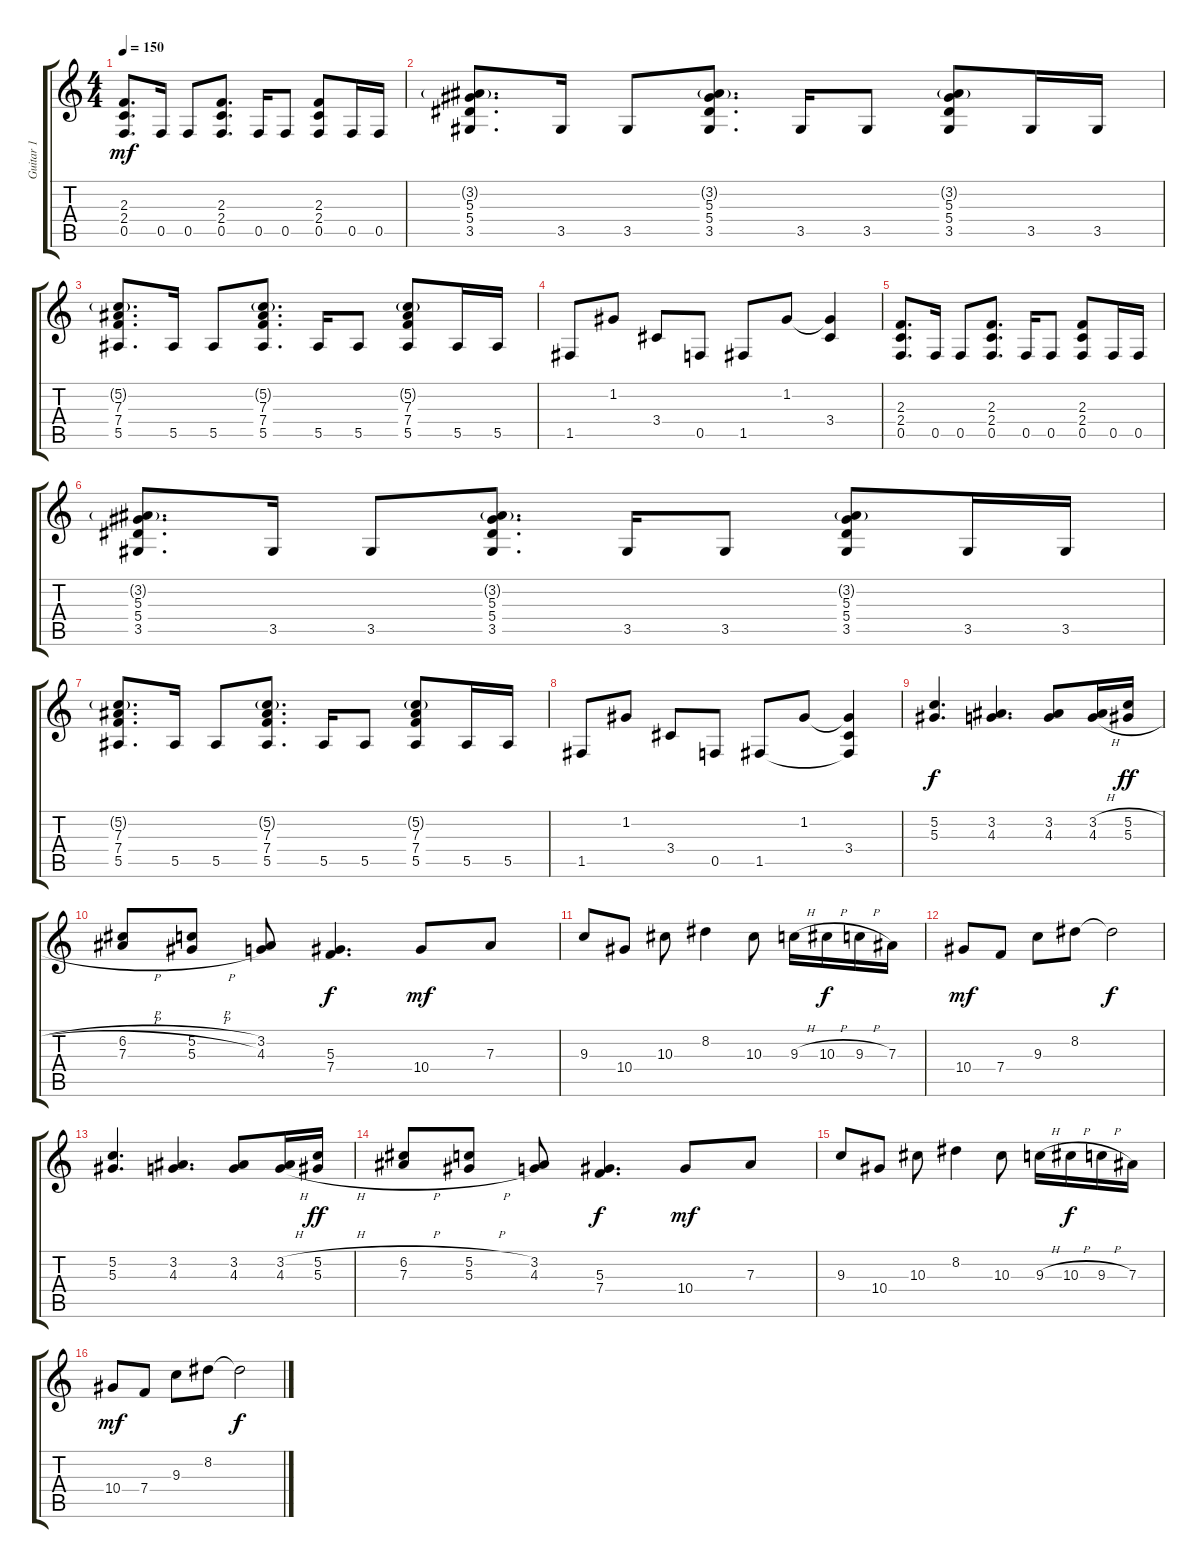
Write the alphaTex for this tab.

\track ("Guitar 1" "Guitar 1") {instrument distortionguitar}
\staff {score tabs}
\tuning (C4 G3 Eb3 Bb2 F2 C2) {hide}
\ts (4 4)
\tempo 150
\clef g2
\ks c
(2.3 2.4 0.5).8{d dy mf} 0.5.16 0.5.8 (2.3 2.4 0.5).8{d} 0.5.16 0.5.8 (2.3 2.4 0.5).8 0.5.16 0.5.16 |
(3.2{g} 5.3 5.4 3.5).8{d} 3.5.16 3.5.8 (3.2{g} 5.3 5.4 3.5).8{d} 3.5.16 3.5.8 (3.2{g} 5.3 5.4 3.5).8 3.5.16 3.5.16 |
(5.2{g} 7.3 7.4 5.5).8{d} 5.5.16 5.5.8 (5.2{g} 7.3 7.4 5.5).8{d} 5.5.16 5.5.8 (5.2{g} 7.3 7.4 5.5).8 5.5.16 5.5.16 |
1.5.8 1.2.8 3.4.8 0.5.8 1.5.8 1.2.8 (1.2{t} 3.4).4 |
(2.3 2.4 0.5).8{d} 0.5.16 0.5.8 (2.3 2.4 0.5).8{d} 0.5.16 0.5.8 (2.3 2.4 0.5).8 0.5.16 0.5.16 |
(3.2{g} 5.3 5.4 3.5).8{d} 3.5.16 3.5.8 (3.2{g} 5.3 5.4 3.5).8{d} 3.5.16 3.5.8 (3.2{g} 5.3 5.4 3.5).8 3.5.16 3.5.16 |
(5.2{g} 7.3 7.4 5.5).8{d} 5.5.16 5.5.8 (5.2{g} 7.3 7.4 5.5).8{d} 5.5.16 5.5.8 (5.2{g} 7.3 7.4 5.5).8 5.5.16 5.5.16 |
1.5.8 1.2.8 3.4.8 0.5.8 1.5.8 1.2.8 (1.2{t} 3.4 1.5{t}).4 |
(5.2 5.3).4{d dy f} (3.2 4.3).4{d} (3.2 4.3).8 (3.2{h} 4.3{h}).16 (5.2{h} 5.3{h}).16{dy ff} |
(6.2{h} 7.3{h}).8 (5.2{h} 5.3{h}).8 (3.2 4.3).8 (5.3 7.4).4{d dy f} 10.4.8{dy mf} 7.3.8 |
9.3.8 10.4.8 10.3.8 8.2.4 10.3.8 9.3{h}.16 10.3{h}.16{dy f} 9.3{h}.16 7.3.16 |
10.4.8{dy mf} 7.4.8 9.3.8 8.2.8 8.2{t}.2{dy f} |
(5.2 5.3).4{d} (3.2 4.3).4{d} (3.2 4.3).8 (3.2{h} 4.3{h}).16 (5.2{h} 5.3{h}).16{dy ff} |
(6.2{h} 7.3{h}).8 (5.2{h} 5.3{h}).8 (3.2 4.3).8 (5.3 7.4).4{d dy f} 10.4.8{dy mf} 7.3.8 |
9.3.8 10.4.8 10.3.8 8.2.4 10.3.8 9.3{h}.16 10.3{h}.16{dy f} 9.3{h}.16 7.3.16 |
10.4.8{dy mf} 7.4.8 9.3.8 8.2.8 8.2{t}.2{dy f}
